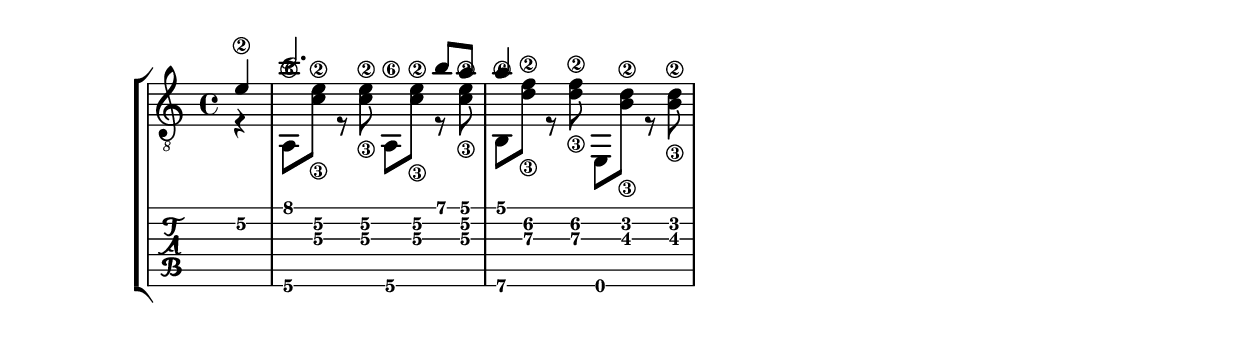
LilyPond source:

\version "2.20.0"

aMelody = { c''2. b'8 a'8 }

melody = {
  \time 4/4
  \voiceOne
  \partial 4 e'4\2
  \aMelody
  a'4
}

aHarmony = { a,8\6 <c'\3 e'\2> r <c'\3 e'\2> }
bHarmony = { b,8\6 <d'\3 f'\2> r <d'\3 f'\2> }
eHarmony = { e,8 <b\3 d'\2> r <b\3 d'\2> }

harmony = {
  \time 4/4
  \voiceTwo
  \partial 4 r4
  \aHarmony \aHarmony
  \bHarmony \eHarmony
}

\score {
  <<
    \new StaffGroup = "tab with traditional" <<
      \new Staff = "guitar traditional" <<
        \clef "treble_8"
        \context Voice = "melody" \melody
        \context Voice = "harmony" \harmony
      >>
      \new TabStaff = "guitar tab" <<
        \context TabVoice = "melody" \melody
        \context TabVoice = "harmony" \harmony
      >>
    >>
  >>
}